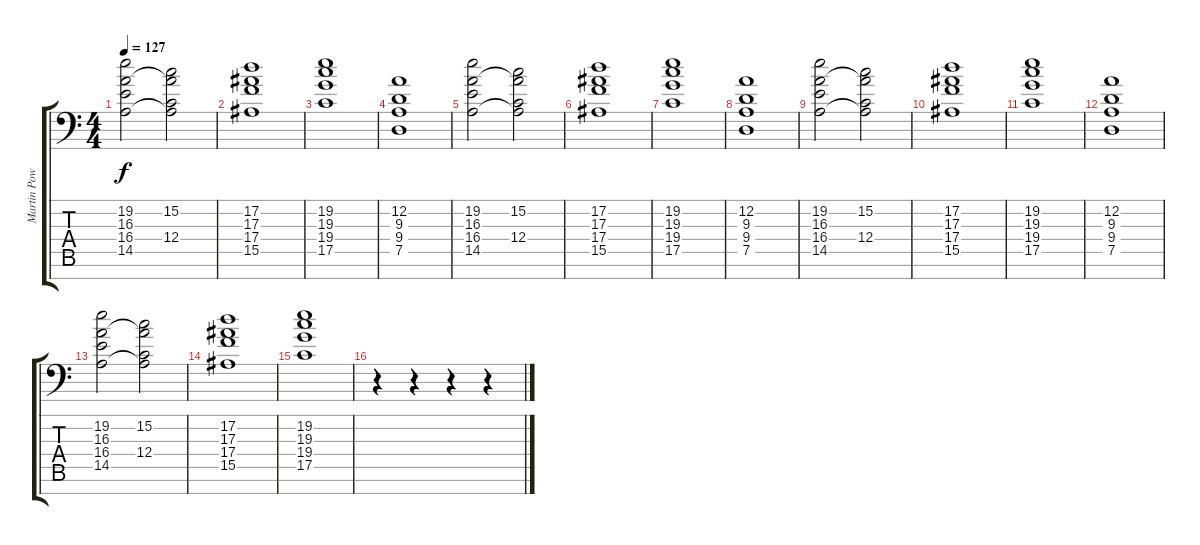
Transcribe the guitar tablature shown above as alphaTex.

\track ("Martin Powell - Choir" "Martin Pow") {instrument choiraahs}
\staff {score tabs}
\tuning (D4 A3 F3 C3 G2 D2 A1) {hide}
\ts (4 4)
\tempo 127
\clef f4
\ks c
(19.2 16.3 16.4 14.5).2{dy f} (15.2 16.3{t} 12.4 14.5{t}).2 |
(17.2 17.3 17.4 15.5).1 |
(19.2 19.3 19.4 17.5).1 |
(12.2 9.3 9.4 7.5).1 |
(19.2 16.3 16.4 14.5).2 (15.2 16.3{t} 12.4 14.5{t}).2 |
(17.2 17.3 17.4 15.5).1 |
(19.2 19.3 19.4 17.5).1 |
(12.2 9.3 9.4 7.5).1 |
(19.2 16.3 16.4 14.5).2 (15.2 16.3{t} 12.4 14.5{t}).2 |
(17.2 17.3 17.4 15.5).1 |
(19.2 19.3 19.4 17.5).1 |
(12.2 9.3 9.4 7.5).1 |
(19.2 16.3 16.4 14.5).2 (15.2 16.3{t} 12.4 14.5{t}).2 |
(17.2 17.3 17.4 15.5).1 |
(19.2 19.3 19.4 17.5).1 |
r.4 r.4 r.4 r.4
